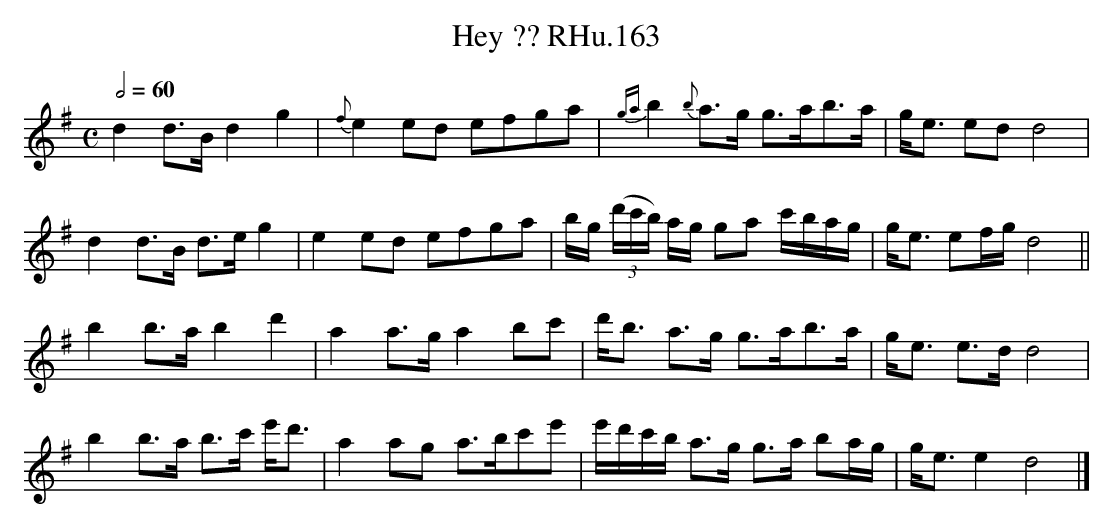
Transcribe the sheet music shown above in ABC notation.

X:1
T:Hey ?? RHu.163
M:C
L:1/8
Q:1/2=60
K:Dmix
d2d>Bd2g2|{f}e2ed efga|{ga}b2 {b}a>g g>ab>a|g<e ed d4|
d2d>B d>eg2|e2ed efga|b/g/ ((3d'/c'/b/) a/g/ ga c'/b/a/g/|g<e ef/g/ d4||
b2b>a b2d'2|a2a>g a2bc'|d'<b a>g g>ab>a|g<e e>d d4|
b2b>a b>c' e'<d'|a2ag a>bc'e'|e'/d'/c'/b/ a>g g>a ba/g/|g<e e2d4|]
